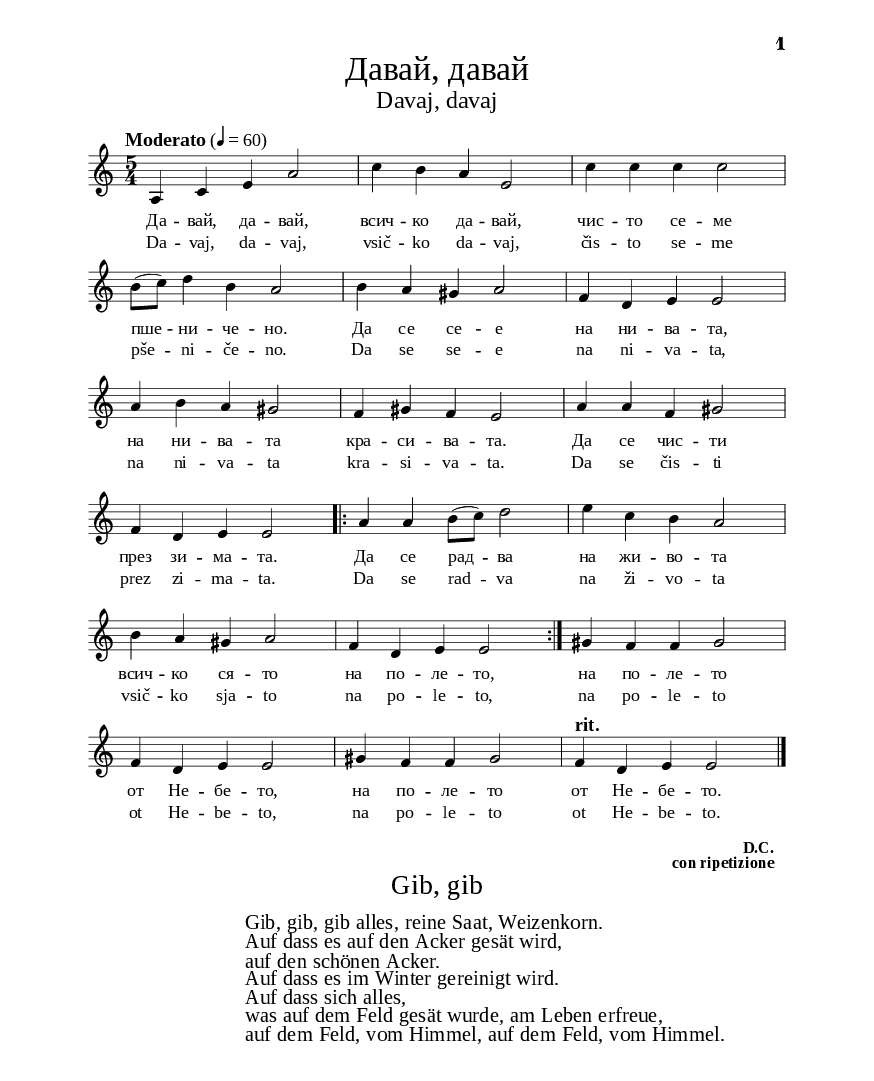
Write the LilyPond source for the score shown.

\version "2.24.3"

% include paper part and global functions
\include "include/globals.ily"

\bookpart {
  \label #'ref092_2
  \tocItem \markup "Давай, давай – Davaj, davaj "
  \include "include/bookpart-paper.ily"
  \score {
    \include "include/score-layout.ily"

   \new Voice \absolute  {
      \clef treble
      \key a \minor
      \time 5/4
      \tempoFunc "Moderato" 4 "60"

      a4 c' e' a'2 |c''4 b' a' e'2 | c''4 c'' c'' c''2 \break |

      b'8 ( c'' ) d''4 b' a'2 | b'4 a' gis' a'2 | f'4 d' e' e'2 \break |

      a'4 b' a' gis'2 | f'4 gis' f' e'2 | a'4 a' f' gis'2 \break |

      f'4 d' e' e'2  \bar ".|:"|

      a'4 a' b'8 ( c'' ) d''2 |  e''4 c'' b' a'2 \break | % 13

      b'4 a' gis' a'2 | f'4 d' e' e'2
      \bar ":|." | gis'4 f' f' gis'2 \break |

      f'4 d' e' e'2 | gis'4 f' f' gis'2 | \tempo "rit." f'4  d' e' e'2 | \bar "|."

    }



    \addlyrics {
      Да -- вай, да  -- вай, всич -- ко да -- вай,

      чис -- то се -- ме пше -- ни -- че -- но.

      Да се се -- е на ни -- ва -- та, на ни -- ва -- та кра -- си -- ва -- та.

      Да се чис -- ти през зи -- ма -- та.

      Да се рад -- ва на жи -- во -- та

      всич -- ко ся -- то на по -- ле -- то,

      на по -- ле -- то от Hе -- бе -- то,

      на по -- ле -- то от Hе -- бе -- то.

    }

    \addlyrics {
      Da -- vaj, da  -- vaj, vsič -- ko da -- vaj,

      čis -- to se -- me pše -- ni -- če -- no.

      Da se se -- e na ni -- va -- ta, na ni -- va -- ta kra -- si -- va -- ta.

      Da se čis -- ti prez zi -- ma -- ta.

      Da se rad -- va na ži -- vo -- ta

      vsič -- ko sja -- to na po -- le -- to,

      na po -- le -- to ot He -- be -- to,

      na po -- le -- to ot He -- be -- to.

    }

    \header {
      title = \titleFunc "Давай, давай" "Davaj, davaj"
    }

    \midi{}

  } % score

  \markup \empty-one
  \markup \dc-two "D.C.""con ripetizione"

  % include foreign translation(s) of the song
  \version "2.24.3"

\markup \fill-line { \fontsize #deTitleFontSize "Gib, gib" }
\markup \null
\markup \null

\markup \abs-fontsize #10 {

   \hspace #20
  \override #`(baseline-skip . ,deCoupletBaselineSkip)
  \column {
    \line { " "Gib, gib, gib alles, reine Saat, Weizenkorn. }
    \line { " "Auf dass es auf den Acker gesät wird, }
    \line { " "auf den schönen Acker. }
    \line { " "Auf dass es im Winter gereinigt wird. }
    \line { " "Auf dass sich alles,  }
    \line { " "was auf dem Feld gesät wurde, am Leben erfreue, }
    \line { " "auf dem Feld, vom Himmel, auf dem Feld, vom Himmel. }
  }
}


} % bookpart
